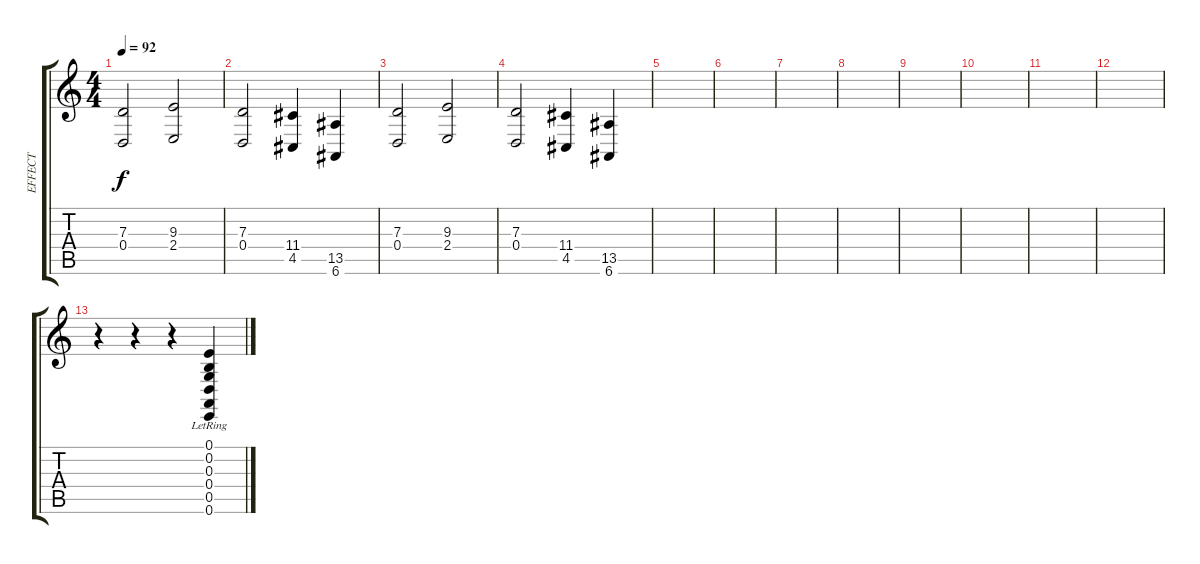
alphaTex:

\track ("EFFECT" "EFFECT") {instrument pad2warm}
\staff {score tabs}
\tuning (E4 B3 G3 D3 A2 E2) {hide}
\ts (4 4)
\tempo 92
\clef g2
\ks c
(7.3 0.4).2{dy f} (9.3 2.4).2 |
(7.3 0.4).2 (11.4 4.5).4 (13.5 6.6).4 |
(7.3 0.4).2 (9.3 2.4).2 |
(7.3 0.4).2 (11.4 4.5).4 (13.5 6.6).4 |
|
|
|
|
|
|
|
|
r.4 r.4 r.4 (0.1{lr} 0.2{lr} 0.3{lr} 0.4{lr} 0.5{lr} 0.6).4{instrument gunshot}
